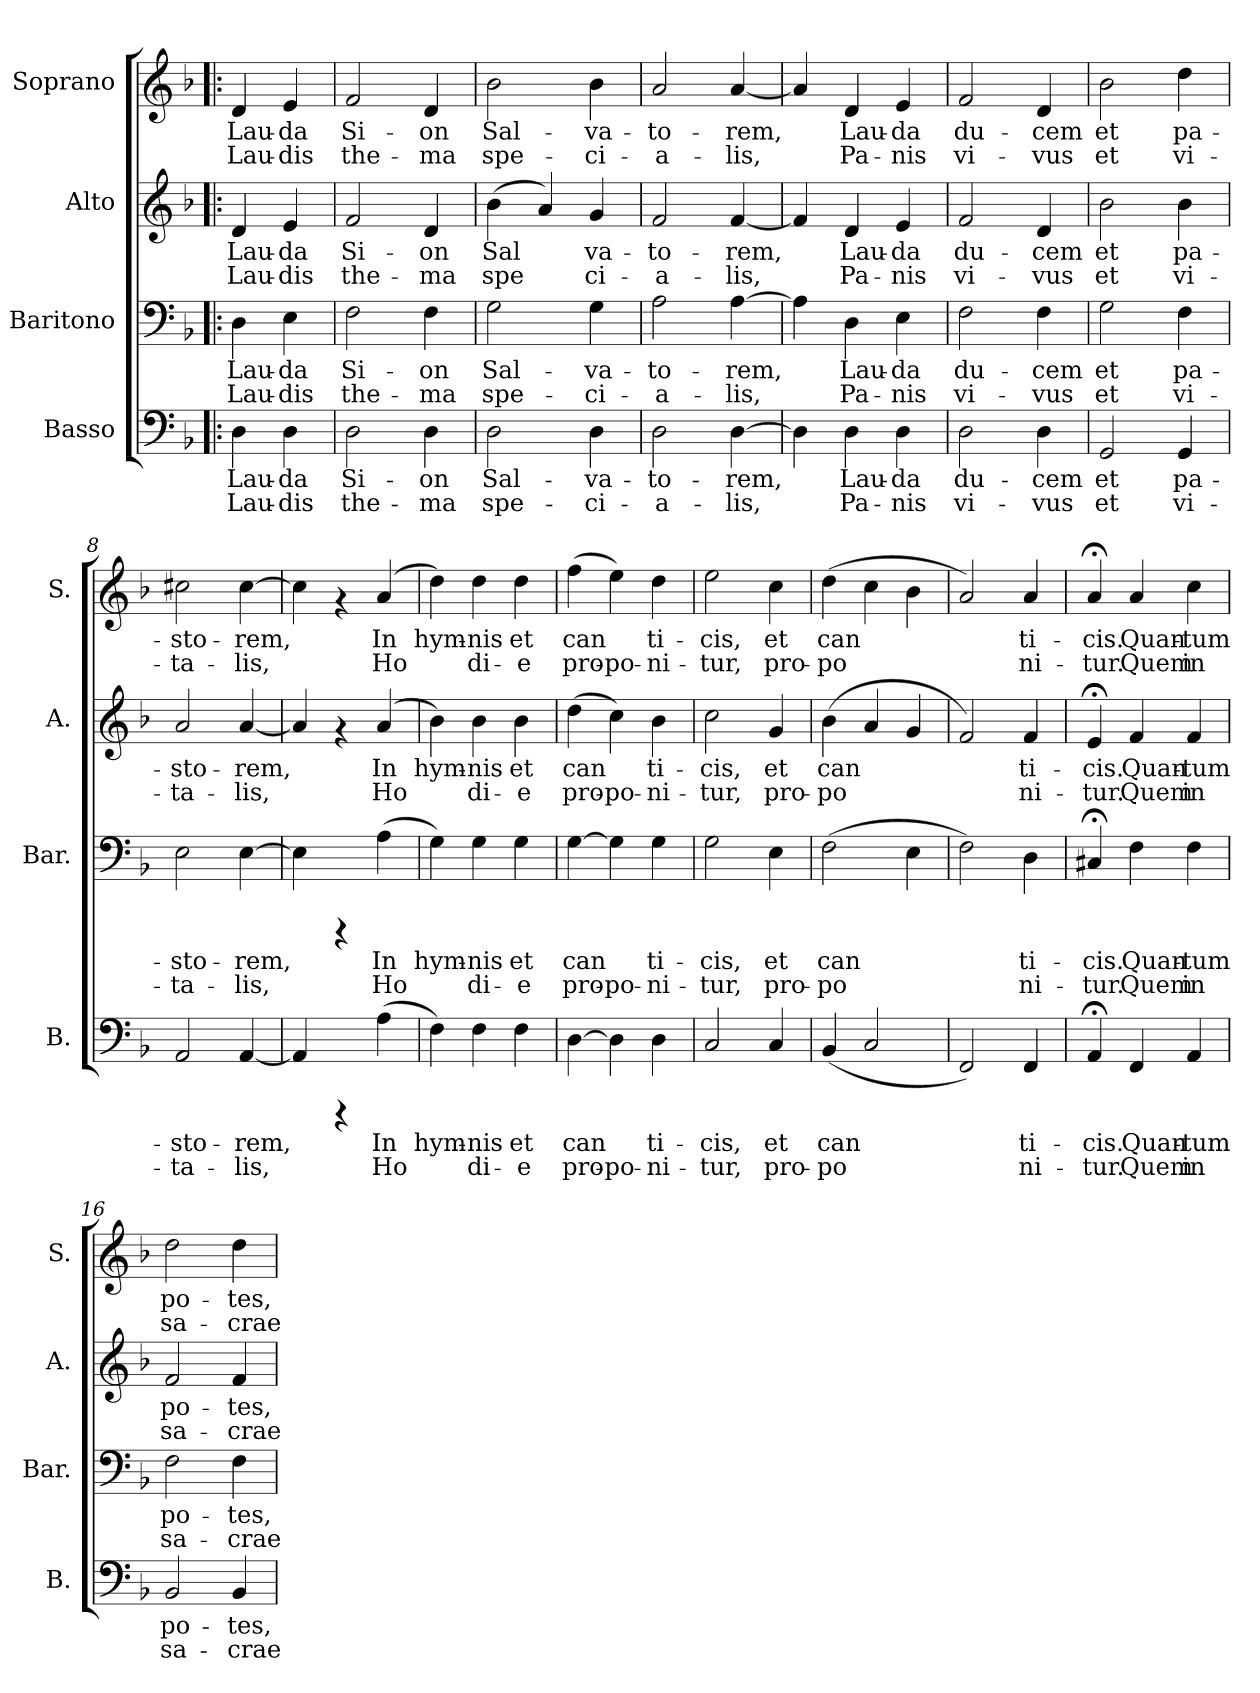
**kern	**text	**text	**kern	**text	**text	**kern	**text	**text	**kern	**text	**text
*part4	*part4	*part4	*part3	*part3	*part3	*part2	*part2	*part2	*part1	*part1	*part1
*staff4	*staff4	*staff4	*staff3	*staff3	*staff3	*staff2	*staff2	*staff2	*staff1	*staff1	*staff1
*I"Basso	*	*	*I"Baritono	*	*	*I"Alto	*	*	*I"Soprano	*	*
*I'B.	*	*	*I'Bar.	*	*	*I'A.	*	*	*I'S.	*	*
!!LO:PB:g=z
*stria5	*	*	*stria5	*	*	*stria5	*	*	*stria5	*	*
*clefF4	*	*	*clefF4	*	*	*clefG2	*	*	*clefG2	*	*
*k[b-]	*	*	*k[b-]	*	*	*k[b-]	*	*	*k[b-]	*	*
*F:	*	*	*F:	*	*	*F:	*	*	*F:	*	*
=1!|:	=1!|:	=1!|:	=1!|:	=1!|:	=1!|:	=1!|:	=1!|:	=1!|:	=1!|:	=1!|:	=1!|:
!	!LO:LY:b:cj	!LO:LY:b:cj	!	!LO:LY:b:cj	!LO:LY:b:cj	!	!LO:LY:b:cj	!LO:LY:b:cj	!	!LO:LY:b:cj	!LO:LY:b:cj
4D\	Lau-	-Lau-	4D\	Lau-	-Lau-	4d/	Lau-	-Lau-	4d/	Lau-	-Lau-
!	!LO:LY:b:cj	!LO:LY:b:cj	!	!LO:LY:b:cj	!LO:LY:b:cj	!	!LO:LY:b:cj	!LO:LY:b:cj	!	!LO:LY:b:cj	!LO:LY:b:cj
4D\	-da	dis	4E\	-da	dis	4e/	-da	dis	4e/	-da	dis
=2	=2	=2	=2	=2	=2	=2	=2	=2	=2	=2	=2
!	!LO:LY:b:cj	!LO:LY:b:cj	!	!LO:LY:b:cj	!LO:LY:b:cj	!	!LO:LY:b:cj	!LO:LY:b:cj	!	!LO:LY:b:cj	!LO:LY:b:cj
2D\	Si-	-the-	2F\	Si-	-the-	2f/	Si-	-the-	2f/	Si-	-the-
!	!LO:LY:b:cj	!LO:LY:b:cj	!	!LO:LY:b:cj	!LO:LY:b:cj	!	!LO:LY:b:cj	!LO:LY:b:cj	!	!LO:LY:b:cj	!LO:LY:b:cj
4D\	-on	ma	4F\	-on	ma	4d/	-on	ma	4d/	-on	ma
=3	=3	=3	=3	=3	=3	=3	=3	=3	=3	=3	=3
!	!LO:LY:b:cj	!LO:LY:b:cj	!	!LO:LY:b:cj	!LO:LY:b:cj	!	!LO:LY:b:cj	!LO:LY:b:cj	!	!LO:LY:b:cj	!LO:LY:b:cj
2D\	Sal-	-spe-	2G\	Sal-	-spe-	(>4b-\	Sal-	-spe-	2b-\	Sal-	-spe-
!	!	!	!	!	!	!	!LO:LY:b:cj	!LO:LY:b:cj	!	!	!
.	.	.	.	.	.	4a/)	--	--	.	.	.
!	!LO:LY:b:cj	!LO:LY:b:cj	!	!LO:LY:b:cj	!LO:LY:b:cj	!	!LO:LY:b:cj	!LO:LY:b:cj	!	!LO:LY:b:cj	!LO:LY:b:cj
4D\	-va-	-ci-	4G\	-va-	-ci-	4g/	-va-	-ci-	4b-\	-va-	-ci-
=4	=4	=4	=4	=4	=4	=4	=4	=4	=4	=4	=4
!	!LO:LY:b:cj	!LO:LY:b:cj	!	!LO:LY:b:cj	!LO:LY:b:cj	!	!LO:LY:b:cj	!LO:LY:b:cj	!	!LO:LY:b:cj	!LO:LY:b:cj
2D\	-to-	-a-	2A\	-to-	-a-	2f/	-to-	-a-	2a/	-to-	-a-
!	!LO:LY:b:cj	!LO:LY:b:cj	!	!LO:LY:b:cj	!LO:LY:b:cj	!	!LO:LY:b:cj	!LO:LY:b:cj	!	!LO:LY:b:cj	!LO:LY:b:cj
[>4D\	-rem,	lis,	[>4A\	-rem,	lis,	[<4f/	-rem,	lis,	[<4a/	-rem,	lis,
=5	=5	=5	=5	=5	=5	=5	=5	=5	=5	=5	=5
!	!LO:LY:b:cj	!LO:LY:b:cj	!	!LO:LY:b:cj	!LO:LY:b:cj	!	!LO:LY:b:cj	!LO:LY:b:cj	!	!LO:LY:b:cj	!LO:LY:b:cj
4D\]	.	-	4A\]	.	-	4f/]	.	-	4a/]	.	-
!	!LO:LY:b:cj	!LO:LY:b:cj	!	!LO:LY:b:cj	!LO:LY:b:cj	!	!LO:LY:b:cj	!LO:LY:b:cj	!	!LO:LY:b:cj	!LO:LY:b:cj
4D\	-Lau-	-Pa-	4D\	-Lau-	-Pa-	4d/	-Lau-	-Pa-	4d/	-Lau-	-Pa-
!	!LO:LY:b:cj	!LO:LY:b:cj	!	!LO:LY:b:cj	!LO:LY:b:cj	!	!LO:LY:b:cj	!LO:LY:b:cj	!	!LO:LY:b:cj	!LO:LY:b:cj
4D\	-da	nis	4E\	-da	nis	4e/	-da	nis	4e/	-da	nis
!!LO:LB:g=z
=6	=6	=6	=6	=6	=6	=6	=6	=6	=6	=6	=6
!	!LO:LY:b:cj	!LO:LY:b:cj	!	!LO:LY:b:cj	!LO:LY:b:cj	!	!LO:LY:b:cj	!LO:LY:b:cj	!	!LO:LY:b:cj	!LO:LY:b:cj
2D\	du-	-vi-	2F\	du-	-vi-	2f/	du-	-vi-	2f/	du-	-vi-
!	!LO:LY:b:cj	!LO:LY:b:cj	!	!LO:LY:b:cj	!LO:LY:b:cj	!	!LO:LY:b:cj	!LO:LY:b:cj	!	!LO:LY:b:cj	!LO:LY:b:cj
4D\	-cem	vus	4F\	-cem	vus	4d/	-cem	vus	4d/	-cem	vus
=7	=7	=7	=7	=7	=7	=7	=7	=7	=7	=7	=7
!	!LO:LY:b:cj	!LO:LY:b:cj	!	!LO:LY:b:cj	!LO:LY:b:cj	!	!LO:LY:b:cj	!LO:LY:b:cj	!	!LO:LY:b:cj	!LO:LY:b:cj
2GG/	et	et	2G\	et	et	2b-\	et	et	2b-\	et	et
!	!LO:LY:b:cj	!LO:LY:b:cj	!	!LO:LY:b:cj	!LO:LY:b:cj	!	!LO:LY:b:cj	!LO:LY:b:cj	!	!LO:LY:b:cj	!LO:LY:b:cj
4GG/	pa-	-vi-	4F\	pa-	-vi-	4b-\	pa-	-vi-	4dd\	pa-	-vi-
=8	=8	=8	=8	=8	=8	=8	=8	=8	=8	=8	=8
!	!LO:LY:b:cj	!LO:LY:b:cj	!	!LO:LY:b:cj	!LO:LY:b:cj	!	!LO:LY:b:cj	!LO:LY:b:cj	!	!LO:LY:b:cj	!LO:LY:b:cj
2AA/	-sto-	-ta-	2E\	-sto-	-ta-	2a/	-sto-	-ta-	2cc#X\	-sto-	-ta-
!	!LO:LY:b:cj	!LO:LY:b:cj	!	!LO:LY:b:cj	!LO:LY:b:cj	!	!LO:LY:b:cj	!LO:LY:b:cj	!	!LO:LY:b:cj	!LO:LY:b:cj
[<4AA/	-rem,	lis,	[>4E\	-rem,	lis,	[<4a/	-rem,	lis,	[>4cc#\	-rem,	lis,
=9	=9	=9	=9	=9	=9	=9	=9	=9	=9	=9	=9
!	!LO:LY:b:cj	!LO:LY:b:cj	!	!LO:LY:b:cj	!LO:LY:b:cj	!	!LO:LY:b:cj	!LO:LY:b:cj	!	!LO:LY:b:cj	!LO:LY:b:cj
4AA/]	.	.	4E\]	.	.	4a/]	.	.	4cc#\]	.	.
4rCCC	.	.	4rCCC	.	.	4rf	.	.	4rf	.	.
!	!LO:LY:b:cj	!LO:LY:b:cj	!	!LO:LY:b:cj	!LO:LY:b:cj	!	!LO:LY:b:cj	!LO:LY:b:cj	!	!LO:LY:b:cj	!LO:LY:b:cj
(>4A\	In	Ho-	(>4A\	In	Ho-	(>4a/	In	Ho-	(>4a/	In	Ho-
=10	=10	=10	=10	=10	=10	=10	=10	=10	=10	=10	=10
!	!LO:LY:b:cj	!LO:LY:b:cj	!	!LO:LY:b:cj	!LO:LY:b:cj	!	!LO:LY:b:cj	!LO:LY:b:cj	!	!LO:LY:b:cj	!LO:LY:b:cj
4F\)	-hym-	-	4G\)	-hym-	-	4b-\)	-hym-	-	4dd\)	-hym-	-
!	!LO:LY:b:cj	!LO:LY:b:cj	!	!LO:LY:b:cj	!LO:LY:b:cj	!	!LO:LY:b:cj	!LO:LY:b:cj	!	!LO:LY:b:cj	!LO:LY:b:cj
4F\	nis	di-	4G\	nis	di-	4b-\	nis	di-	4dd\	nis	di-
!	!LO:LY:b:cj	!LO:LY:b:cj	!	!LO:LY:b:cj	!LO:LY:b:cj	!	!LO:LY:b:cj	!LO:LY:b:cj	!	!LO:LY:b:cj	!LO:LY:b:cj
4F\	-et	e	4G\	-et	e	4b-\	-et	e	4dd\	-et	e
!!LO:PB:g=z
=11	=11	=11	=11	=11	=11	=11	=11	=11	=11	=11	=11
!	!LO:LY:b:cj	!LO:LY:b:cj	!	!LO:LY:b:cj	!LO:LY:b:cj	!	!LO:LY:b:cj	!LO:LY:b:cj	!	!LO:LY:b:cj	!LO:LY:b:cj
[>4D\	can-	-pro-	[>4G\	can-	-pro-	(>4dd\	can-	-pro-	(>4ff\	can-	-pro-
!	!LO:LY:b:cj	!LO:LY:b:cj	!	!LO:LY:b:cj	!LO:LY:b:cj	!	!LO:LY:b:cj	!LO:LY:b:cj	!	!LO:LY:b:cj	!LO:LY:b:cj
4D\]	--	-po-	4G\]	--	-po-	4cc\)	--	-po-	4ee\)	--	-po-
!	!LO:LY:b:cj	!LO:LY:b:cj	!	!LO:LY:b:cj	!LO:LY:b:cj	!	!LO:LY:b:cj	!LO:LY:b:cj	!	!LO:LY:b:cj	!LO:LY:b:cj
4D\	-ti-	-ni-	4G\	-ti-	-ni-	4b-\	-ti-	-ni-	4dd\	-ti-	-ni-
=12	=12	=12	=12	=12	=12	=12	=12	=12	=12	=12	=12
!	!LO:LY:b:cj	!LO:LY:b:cj	!	!LO:LY:b:cj	!LO:LY:b:cj	!	!LO:LY:b:cj	!LO:LY:b:cj	!	!LO:LY:b:cj	!LO:LY:b:cj
2C/	-cis,	tur,	2G\	-cis,	tur,	2cc\	-cis,	tur,	2ee\	-cis,	tur,
!	!LO:LY:b:cj	!LO:LY:b:cj	!	!LO:LY:b:cj	!LO:LY:b:cj	!	!LO:LY:b:cj	!LO:LY:b:cj	!	!LO:LY:b:cj	!LO:LY:b:cj
4C/	et	pro-	4E\	et	pro-	4g/	et	pro-	4cc\	et	pro-
=13	=13	=13	=13	=13	=13	=13	=13	=13	=13	=13	=13
!	!LO:LY:b:cj	!LO:LY:b:cj	!	!LO:LY:b:cj	!LO:LY:b:cj	!	!LO:LY:b:cj	!LO:LY:b:cj	!	!LO:LY:b:cj	!LO:LY:b:cj
(<4BB-/	-can-	-po-	(>2F\	-can-	-po-	(>4b-\	-can-	-po-	(>4dd\	-can-	-po-
!	!LO:LY:b:cj	!LO:LY:b:cj	!	!	!	!	!LO:LY:b:cj	!LO:LY:b:cj	!	!LO:LY:b:cj	!LO:LY:b:cj
2C/	--	--	.	.	.	4a/	--	--	4cc\	--	--
!	!	!	!	!LO:LY:b:cj	!LO:LY:b:cj	!	!LO:LY:b:cj	!LO:LY:b:cj	!	!LO:LY:b:cj	!LO:LY:b:cj
.	.	.	4E\	--	--	4g/	--	--	4b-\	--	--
=14	=14	=14	=14	=14	=14	=14	=14	=14	=14	=14	=14
!	!LO:LY:b:cj	!LO:LY:b:cj	!	!LO:LY:b:cj	!LO:LY:b:cj	!	!LO:LY:b:cj	!LO:LY:b:cj	!	!LO:LY:b:cj	!LO:LY:b:cj
2FF/)	--	--	2F\)	--	--	2f/)	--	--	2a/)	--	--
!	!LO:LY:b:cj	!LO:LY:b:cj	!	!LO:LY:b:cj	!LO:LY:b:cj	!	!LO:LY:b:cj	!LO:LY:b:cj	!	!LO:LY:b:cj	!LO:LY:b:cj
4FF/	-ti-	-ni-	4D\	-ti-	-ni-	4f/	-ti-	-ni-	4a/	-ti-	-ni-
=15	=15	=15	=15	=15	=15	=15	=15	=15	=15	=15	=15
!	!LO:LY:b:cj	!LO:LY:b:cj	!	!LO:LY:b:cj	!LO:LY:b:cj	!	!LO:LY:b:cj	!LO:LY:b:cj	!	!LO:LY:b:cj	!LO:LY:b:cj
4AA;</	-cis.	tur.	4C#X;</	-cis.	tur.	4e;</	-cis.	tur.	4a;</	-cis.	tur.
!	!LO:LY:b:cj	!LO:LY:b:cj	!	!LO:LY:b:cj	!LO:LY:b:cj	!	!LO:LY:b:cj	!LO:LY:b:cj	!	!LO:LY:b:cj	!LO:LY:b:cj
4FF/	Quan-	-Quem	4F\	Quan-	-Quem	4f/	Quan-	-Quem	4a/	Quan-	-Quem
!	!LO:LY:b:cj	!LO:LY:b:cj	!	!LO:LY:b:cj	!LO:LY:b:cj	!	!LO:LY:b:cj	!LO:LY:b:cj	!	!LO:LY:b:cj	!LO:LY:b:cj
4AA/	tum	in	4F\	tum	in	4f/	tum	in	4cc\	tum	in
!!LO:PB:g=z
=16	=16	=16	=16	=16	=16	=16	=16	=16	=16	=16	=16
!	!LO:LY:b:cj	!LO:LY:b:cj	!	!LO:LY:b:cj	!LO:LY:b:cj	!	!LO:LY:b:cj	!LO:LY:b:cj	!	!LO:LY:b:cj	!LO:LY:b:cj
2BB-/	po-	-sa-	2F\	po-	-sa-	2f/	po-	-sa-	2dd\	po-	-sa-
!	!LO:LY:b:cj	!LO:LY:b:cj	!	!LO:LY:b:cj	!LO:LY:b:cj	!	!LO:LY:b:cj	!LO:LY:b:cj	!	!LO:LY:b:cj	!LO:LY:b:cj
4BB-/	-tes,	crae	4F\	-tes,	crae	4f/	-tes,	crae	4dd\	-tes,	crae
=	=	=	=	=	=	=	=	=	=	=	=
*-	*-	*-	*-	*-	*-	*-	*-	*-	*-	*-	*-
